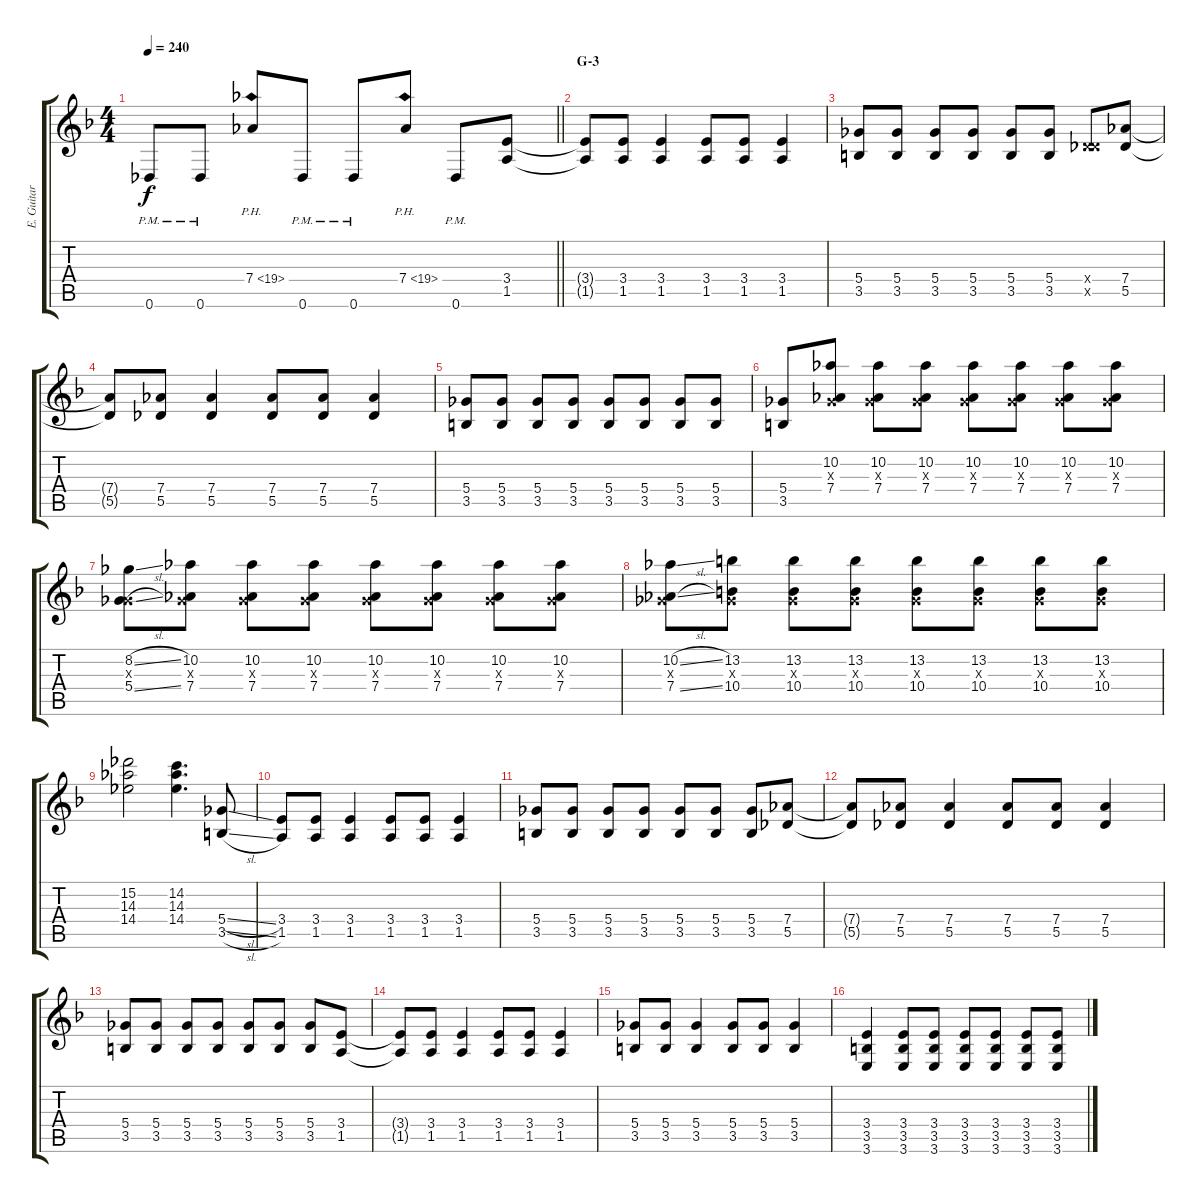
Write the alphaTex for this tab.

\track ("E. Guitar II" "E. Guitar ") {instrument distortionguitar}
\staff {score tabs}
\tuning (Eb4 Bb3 Gb3 Db3 Ab2 Db2) {hide}
\ts (4 4)
\tempo 240
\clef g2
\barLineRight lightlight
\ks f
0.6{pm}.8{dy f} 0.6{pm}.8 7.4{ph 12}.8 0.6{pm}.8 0.6{pm}.8 7.4{ph 12}.8 0.6{pm}.8 (3.4 1.5).8 |
\section ("" "G-3")
(3.4{t} 1.5{t}).8 (3.4 1.5).8 (3.4 1.5).4 (3.4 1.5).8 (3.4 1.5).8 (3.4 1.5).4 |
(5.4 3.5).8 (5.4 3.5).8 (5.4 3.5).8 (5.4 3.5).8 (5.4 3.5).8 (5.4 3.5).8 (0.4{x} 5.5{x}).8 (7.4 5.5).8 |
(7.4{t} 5.5{t}).8 (7.4 5.5).8 (7.4 5.5).4 (7.4 5.5).8 (7.4 5.5).8 (7.4 5.5).4 |
(5.4 3.5).8 (5.4 3.5).8 (5.4 3.5).8 (5.4 3.5).8 (5.4 3.5).8 (5.4 3.5).8 (5.4 3.5).8 (5.4 3.5).8 |
(5.4 3.5).8 (10.2 0.3{x} 7.4).8 (10.2 0.3{x} 7.4).8 (10.2 0.3{x} 7.4).8 (10.2 0.3{x} 7.4).8 (10.2 0.3{x} 7.4).8 (10.2 0.3{x} 7.4).8 (10.2 0.3{x} 7.4).8 |
(8.2{sl} 0.3{x} 5.4{sl}).8 (10.2 0.3{x} 7.4).8 (10.2 0.3{x} 7.4).8 (10.2 0.3{x} 7.4).8 (10.2 0.3{x} 7.4).8 (10.2 0.3{x} 7.4).8 (10.2 0.3{x} 7.4).8 (10.2 0.3{x} 7.4).8 |
(10.2{sl} 0.3{x} 7.4{sl}).8 (13.2 0.3{x} 10.4).8 (13.2 0.3{x} 10.4).8 (13.2 0.3{x} 10.4).8 (13.2 0.3{x} 10.4).8 (13.2 0.3{x} 10.4).8 (13.2 0.3{x} 10.4).8 (13.2 0.3{x} 10.4).8 |
(15.2 14.3 14.4).2 (14.2 14.3 14.4).4{d} (5.4{sl} 3.5{sl}).8 |
(3.4 1.5).8 (3.4 1.5).8 (3.4 1.5).4 (3.4 1.5).8 (3.4 1.5).8 (3.4 1.5).4 |
(5.4 3.5).8 (5.4 3.5).8 (5.4 3.5).8 (5.4 3.5).8 (5.4 3.5).8 (5.4 3.5).8 (5.4 3.5).8 (7.4 5.5).8 |
(7.4{t} 5.5{t}).8 (7.4 5.5).8 (7.4 5.5).4 (7.4 5.5).8 (7.4 5.5).8 (7.4 5.5).4 |
(5.4 3.5).8 (5.4 3.5).8 (5.4 3.5).8 (5.4 3.5).8 (5.4 3.5).8 (5.4 3.5).8 (5.4 3.5).8 (3.4 1.5).8 |
(3.4{t} 1.5{t}).8 (3.4 1.5).8 (3.4 1.5).4 (3.4 1.5).8 (3.4 1.5).8 (3.4 1.5).4 |
(5.4 3.5).8 (5.4 3.5).8 (5.4 3.5).4 (5.4 3.5).8 (5.4 3.5).8 (5.4 3.5).4 |
(3.4 3.5 3.6).4 (3.4 3.5 3.6).8 (3.4 3.5 3.6).8 (3.4 3.5 3.6).8 (3.4 3.5 3.6).8 (3.4 3.5 3.6).8 (3.4 3.5 3.6).8
